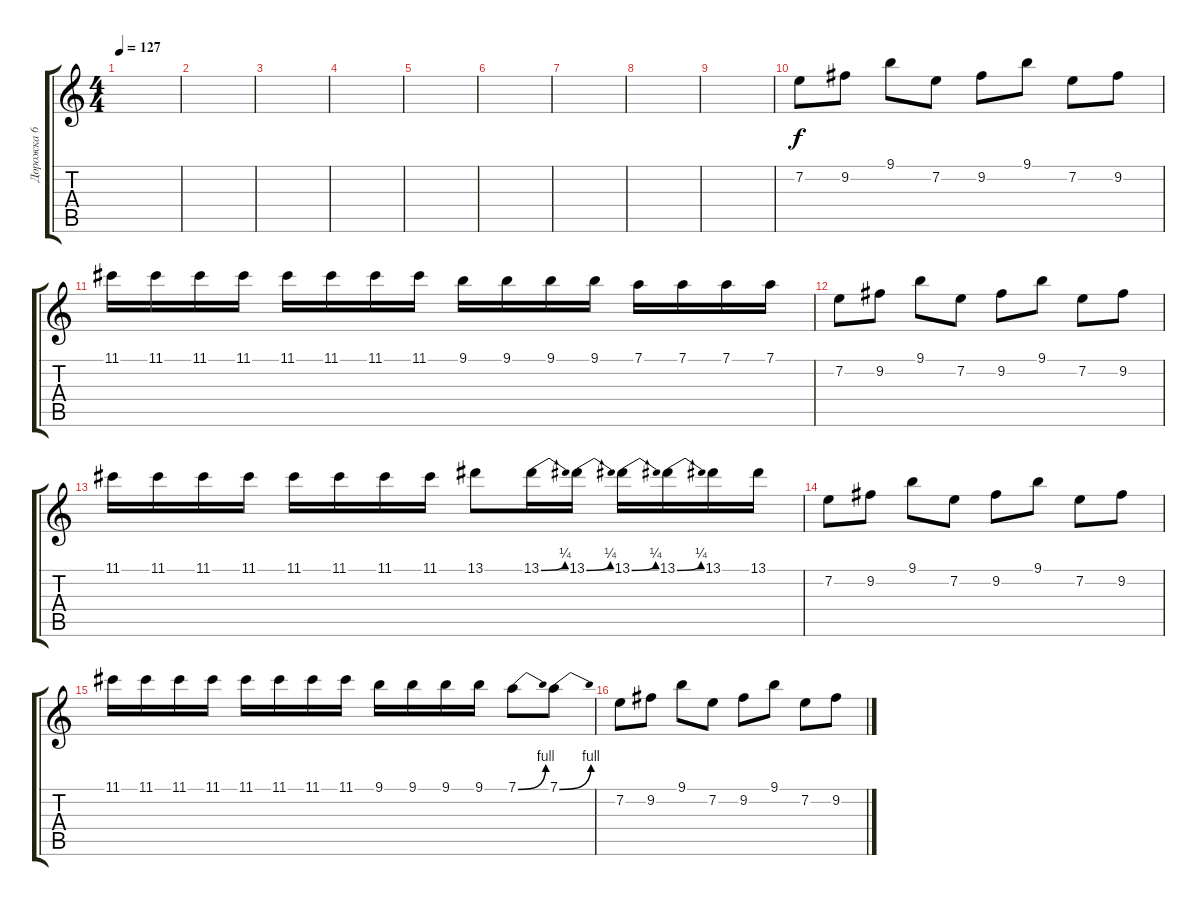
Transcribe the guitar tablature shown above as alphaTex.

\track ("Дорожка 6" "Дорожка 6") {instrument distortionguitar}
\staff {score tabs}
\tuning (D4 A3 F3 C3 G2 D2) {hide}
\ts (4 4)
\tempo 127
\clef g2
\ks c
|
|
|
|
|
|
|
|
|
7.2.8 9.2.8 9.1.8 7.2.8 9.2.8 9.1.8 7.2.8 9.2.8 |
11.1.16 11.1.16 11.1.16 11.1.16 11.1.16 11.1.16 11.1.16 11.1.16 9.1.16 9.1.16 9.1.16 9.1.16 7.1.16 7.1.16 7.1.16 7.1.16 |
7.2.8 9.2.8 9.1.8 7.2.8 9.2.8 9.1.8 7.2.8 9.2.8 |
11.1.16 11.1.16 11.1.16 11.1.16 11.1.16 11.1.16 11.1.16 11.1.16 13.1.8 13.1{be (bend 0 0 60 1)}.16 13.1{be (bend 0 0 60 1)}.16 13.1{be (bend 0 0 60 1)}.16 13.1{be (bend 0 0 60 1)}.16 13.1.16 13.1.16 |
7.2.8 9.2.8 9.1.8 7.2.8 9.2.8 9.1.8 7.2.8 9.2.8 |
11.1.16 11.1.16 11.1.16 11.1.16 11.1.16 11.1.16 11.1.16 11.1.16 9.1.16 9.1.16 9.1.16 9.1.16 7.1{be (bend 0 0 60 4)}.8 7.1{be (bend 0 0 60 4)}.8 |
7.2.8 9.2.8 9.1.8 7.2.8 9.2.8 9.1.8 7.2.8 9.2.8
